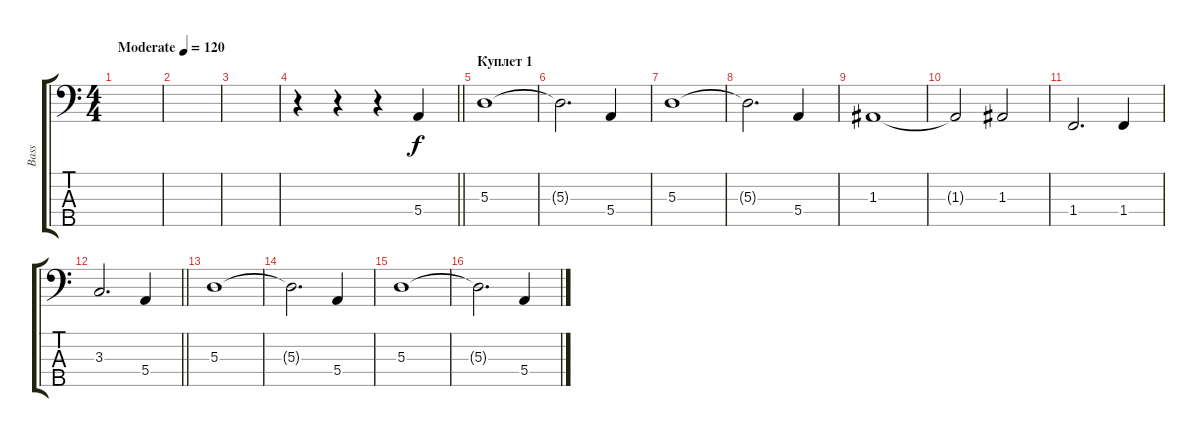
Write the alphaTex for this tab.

\track ("Bass" "Bass") {instrument electricbassfinger}
\staff {score tabs}
\tuning (G2 D2 A1 E1 B0) {hide}
\ts (4 4)
\tempo (120 "Moderate")
\clef f4
\ks c
|
|
|
\barLineRight lightlight
r.4 r.4 r.4 5.4.4 |
\section ("" "Куплет 1")
5.3.1 |
5.3{t}.2{d} 5.4.4 |
5.3.1 |
5.3{t}.2{d} 5.4.4 |
1.3.1 |
1.3{t}.2 1.3.2 |
1.4.2{d} 1.4.4 |
\barLineRight lightlight
3.3.2{d} 5.4.4 |
5.3.1 |
5.3{t}.2{d} 5.4.4 |
5.3.1 |
5.3{t}.2{d} 5.4.4
